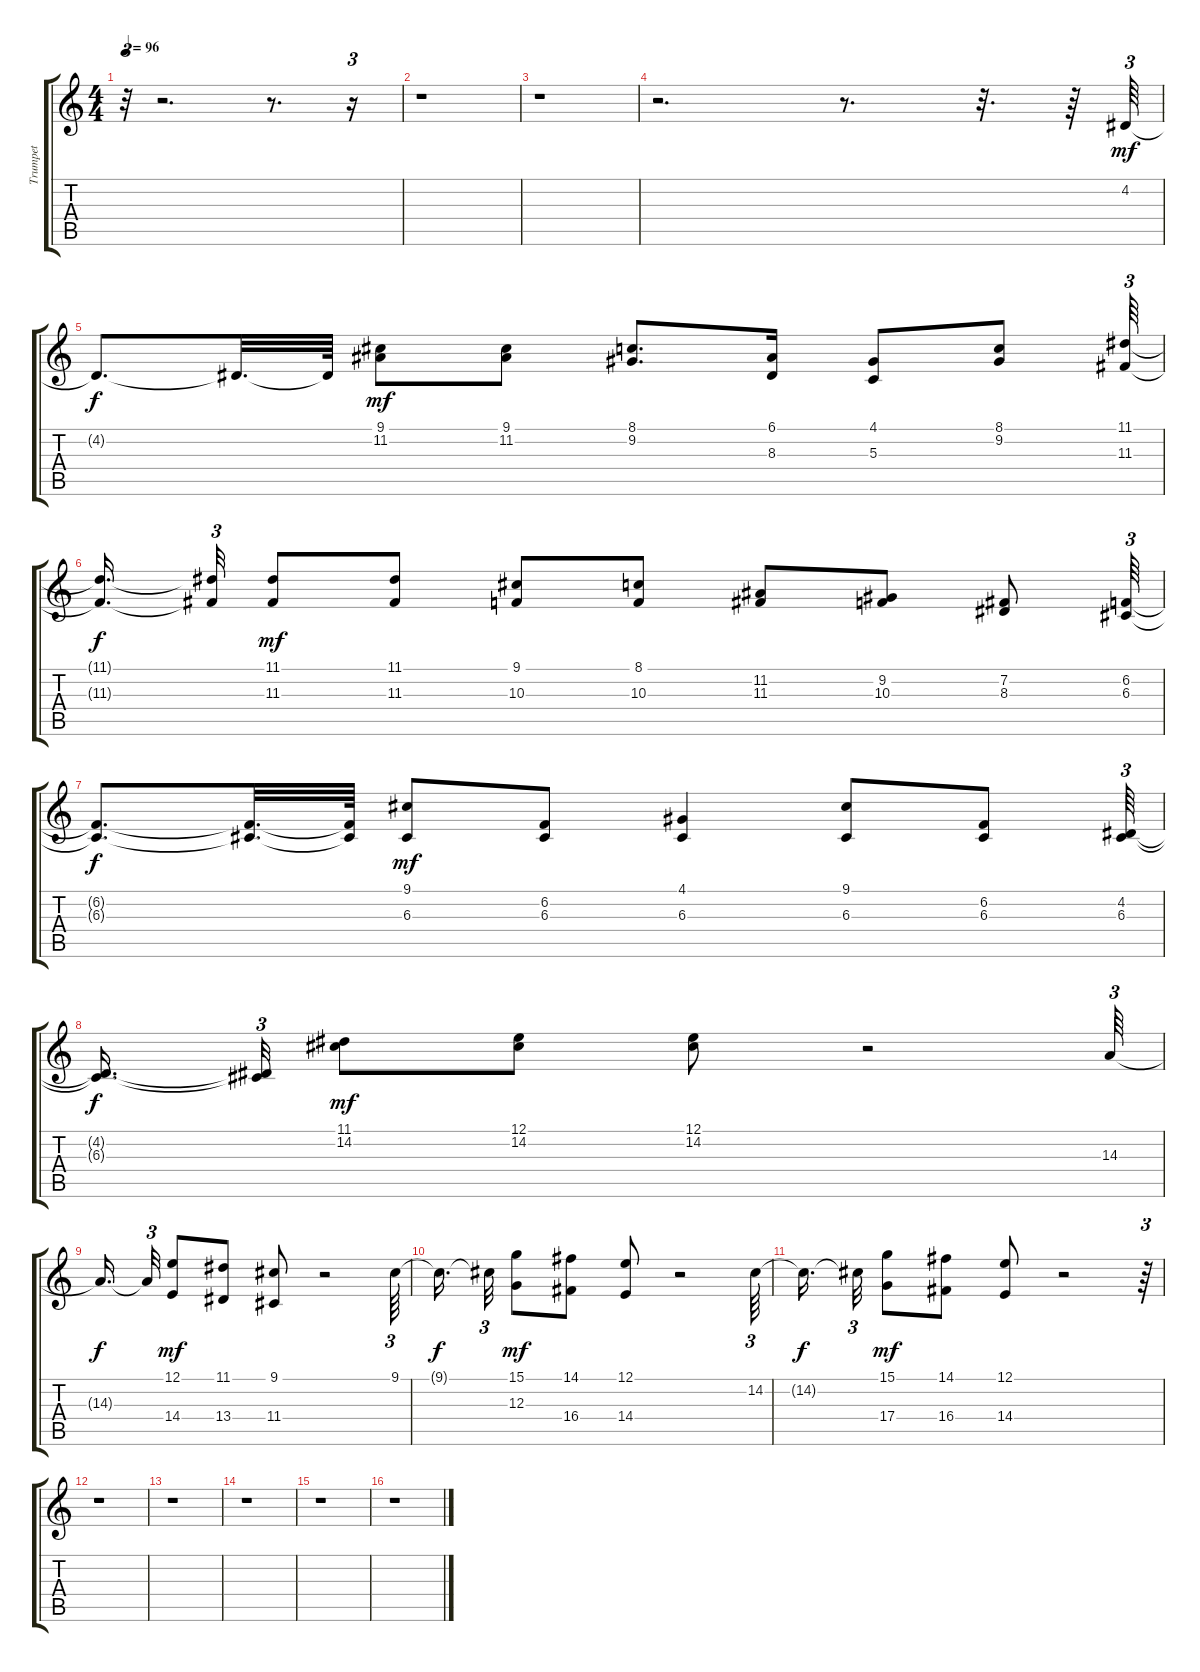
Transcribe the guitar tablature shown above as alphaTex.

\track ("Trumpet" "Trumpet") {instrument trumpet}
\staff {score tabs}
\tuning (E4 B3 G3 D3 A2 E2) {hide}
\ts (4 4)
\tempo 96
\clef g2
\ks c
r.32{tu (3 2) dy ff} r.2{d} r.8{d} r.16{tu (3 2)} |
r.1 |
r.1 |
r.2{d} r.8{d} r.32{d} r.64 4.2.64{tu (3 2) dy mf} |
4.2{t}.8{d dy f} 4.2{t}.32{d} 4.2{t}.64 (9.1 11.2).8{dy mf} (9.1 11.2).8 (8.1 9.2).8{d} (6.1 8.3).16 (4.1 5.3).8 (8.1 9.2).8 (11.1 11.3).64{tu (3 2)} |
(11.1{t} 11.3{t}).16{d dy f beam splitsecondary} (11.1{t} 11.3{t}).32{tu (3 2)} (11.1 11.3).8{dy mf} (11.1 11.3).8 (9.1 10.3).8 (8.1 10.3).8 (11.2 11.3).8 (9.2 10.3).8 (7.2 8.3).8 (6.2 6.3).64{tu (3 2)} |
(6.2{t} 6.3{t}).8{d dy f} (6.2{t} 6.3{t}).32{d} (6.2{t} 6.3{t}).64 (9.1 6.3).8{dy mf} (6.2 6.3).8 (4.1 6.3).4 (9.1 6.3).8 (6.2 6.3).8 (4.2 6.3).64{tu (3 2)} |
(4.2{t} 6.3{t}).16{d dy f beam splitsecondary} (4.2{t} 6.3{t}).32{tu (3 2)} (11.1 14.2).8{dy mf} (12.1 14.2).8 (12.1 14.2).8 r.2 14.3.64{tu (3 2)} |
14.3{t}.16{d dy f beam splitsecondary} 14.3{t}.32{tu (3 2)} (12.1 14.4).8{dy mf} (11.1 13.4).8 (9.1 11.4).8 r.2 9.1.64{tu (3 2)} |
9.1{t}.16{d dy f beam splitsecondary} 9.1{t}.32{tu (3 2)} (15.1 12.3).8{dy mf} (14.1 16.4).8 (12.1 14.4).8 r.2 14.2.64{tu (3 2)} |
14.2{t}.16{d dy f beam splitsecondary} 14.2{t}.32{tu (3 2)} (15.1 17.4).8{dy mf} (14.1 16.4).8 (12.1 14.4).8 r.2 r.64{tu (3 2)} |
r.1 |
r.1 |
r.1 |
r.1 |
r.1
